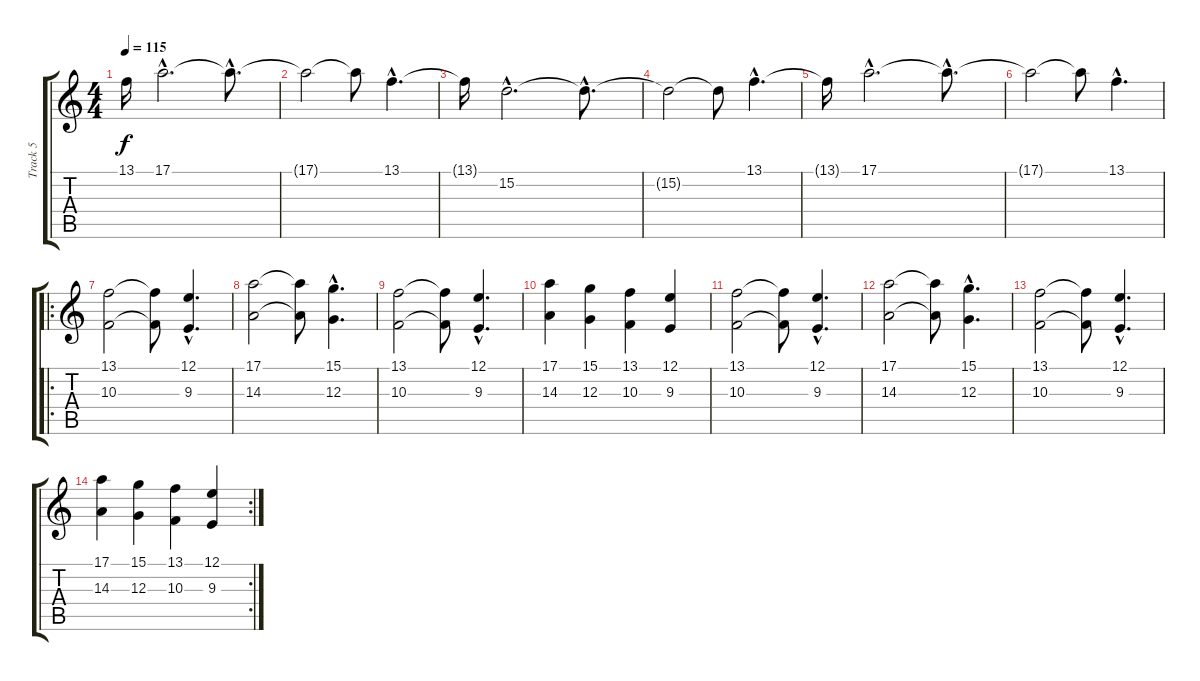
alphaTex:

\track ("Track 5" "Track 5") {instrument pad2warm}
\staff {score tabs}
\tuning (E4 B3 G3 D3 A2 E2) {hide}
\ts (4 4)
\tempo 115
\clef g2
\ks c
13.1{t}.16{dy f} 17.1{hac}.2{d} 17.1{hac t}.8{d} |
17.1{t}.2 17.1{t}.8 13.1{hac}.4{d} |
13.1{t}.16 15.2{hac}.2{d} 15.2{hac t}.8{d} |
15.2{t}.2 15.2{t}.8 13.1{hac}.4{d} |
13.1{t}.16 17.1{hac}.2{d} 17.1{hac t}.8{d} |
17.1{t}.2 17.1{t}.8 13.1{hac}.4{d} |
\ro
(13.1 10.3).2{instrument pad4choir} (13.1{t} 10.3{t}).8 (12.1{hac} 9.3{hac}).4{d} |
(17.1 14.3).2 (17.1{t} 14.3{t}).8 (15.1{hac} 12.3{hac}).4{d} |
(13.1 10.3).2 (13.1{t} 10.3{t}).8 (12.1{hac} 9.3{hac}).4{d} |
(17.1 14.3).4 (15.1 12.3).4 (13.1 10.3).4 (12.1 9.3).4 |
(13.1 10.3).2 (13.1{t} 10.3{t}).8 (12.1{hac} 9.3{hac}).4{d} |
(17.1 14.3).2 (17.1{t} 14.3{t}).8 (15.1{hac} 12.3{hac}).4{d} |
(13.1 10.3).2 (13.1{t} 10.3{t}).8 (12.1{hac} 9.3{hac}).4{d} |
\rc 2
(17.1 14.3).4 (15.1 12.3).4 (13.1 10.3).4 (12.1 9.3).4
